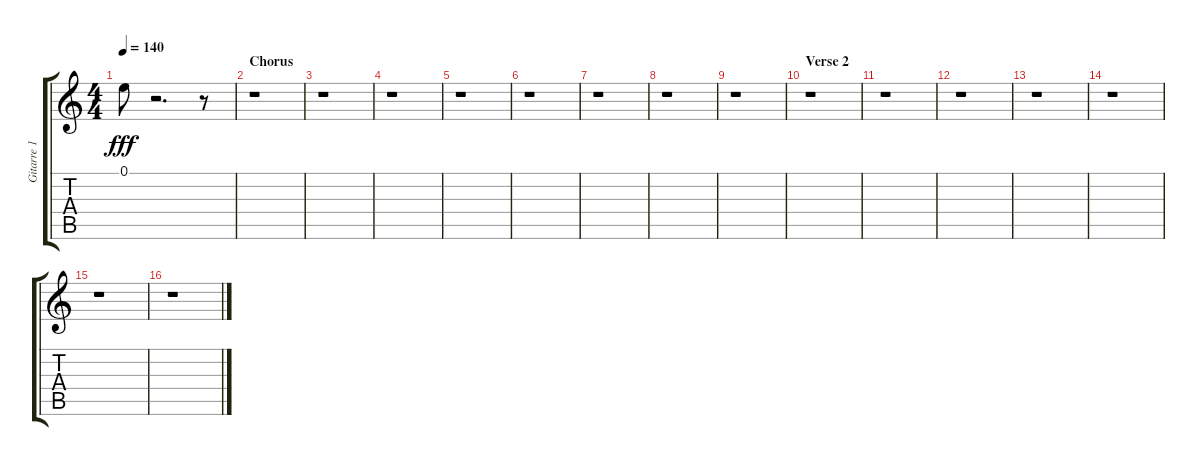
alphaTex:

\track ("Gitarre 1 - Farin Urlaub" "Gitarre 1 ") {instrument electricguitarjazz}
\staff {score tabs}
\tuning (E4 B3 G3 D3 A2 E2) {hide}
\ts (4 4)
\tempo 140
\clef g2
\ks c
0.1.8{dy fff} r.2{d} r.8 |
\section ("" "Chorus")
r.1 |
r.1 |
r.1 |
r.1 |
r.1 |
r.1 |
r.1 |
r.1 |
\section ("" "Verse 2")
r.1 |
r.1 |
r.1 |
r.1 |
r.1 |
r.1 |
r.1
